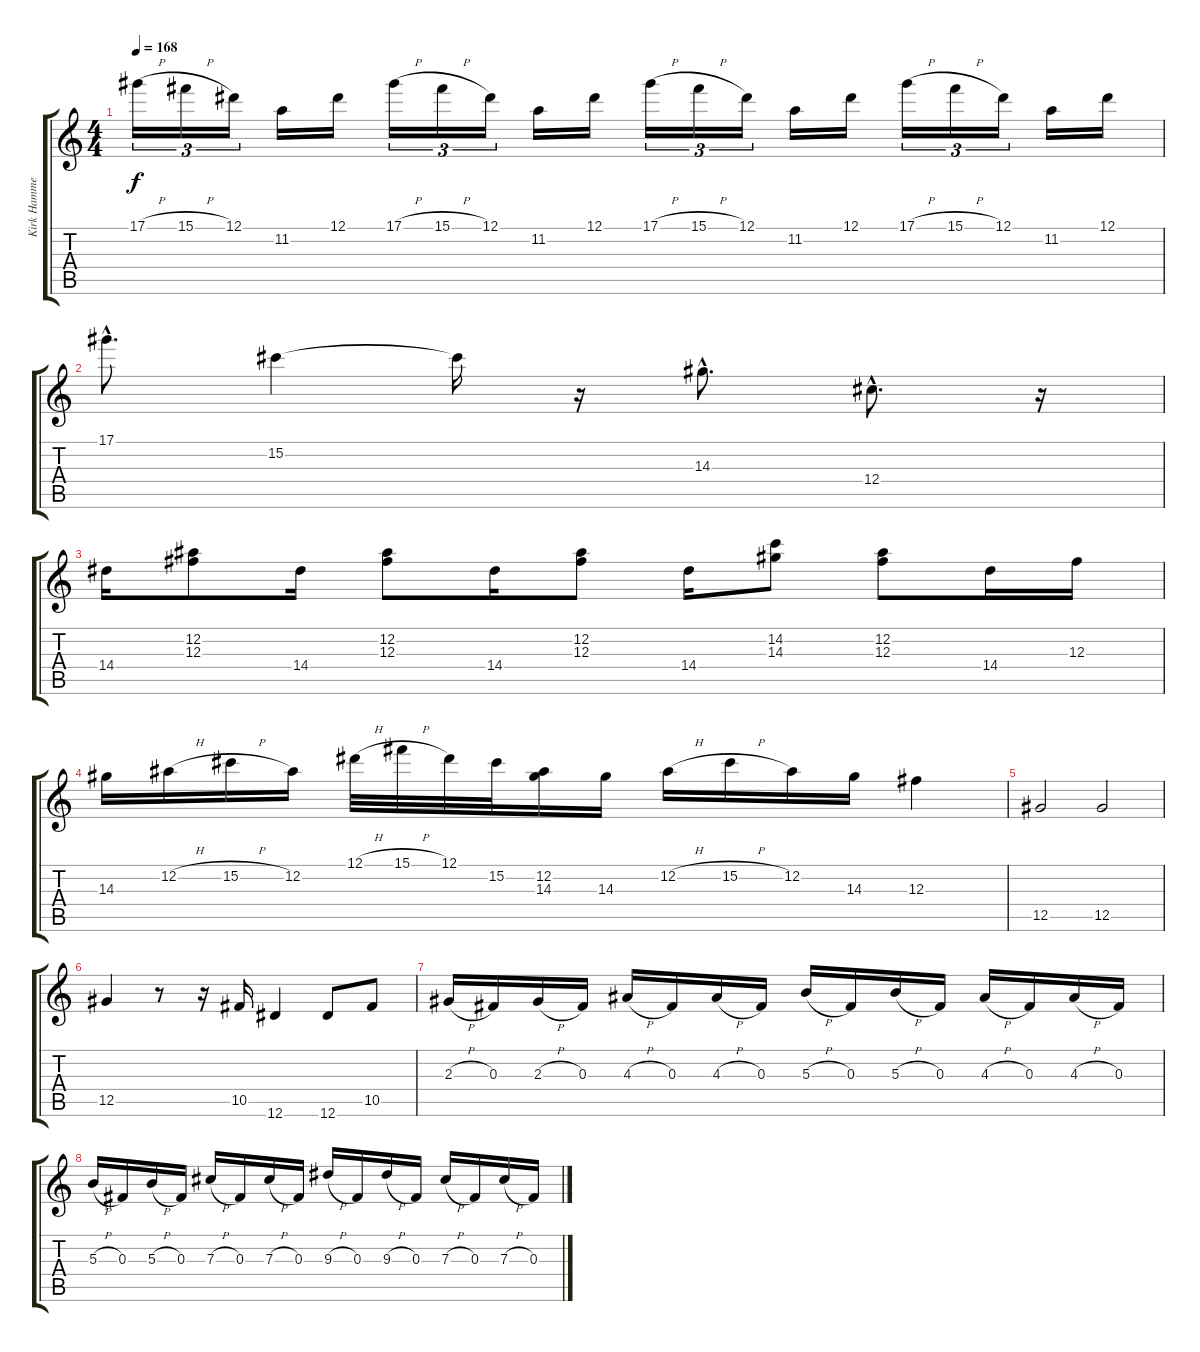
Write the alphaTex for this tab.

\track ("Kirk Hammett (Distortion Guitar)" "Kirk Hamme") {instrument overdrivenguitar}
\staff {score tabs}
\tuning (Eb4 Bb3 Gb3 Db3 Ab2 Eb2) {hide}
\ts (4 4)
\tempo 168
\clef g2
\ks c
17.1{h}.16{tu (3 2) dy f} 15.1{h}.16{tu (3 2)} 12.1.16{tu (3 2)} 11.2.16 12.1.16 17.1{h}.16{tu (3 2)} 15.1{h}.16{tu (3 2)} 12.1.16{tu (3 2)} 11.2.16 12.1.16 17.1{h}.16{tu (3 2)} 15.1{h}.16{tu (3 2)} 12.1.16{tu (3 2)} 11.2.16 12.1.16 17.1{h}.16{tu (3 2)} 15.1{h}.16{tu (3 2)} 12.1.16{tu (3 2)} 11.2.16 12.1.16 |
17.1{hac}.8{d} 15.2.4 15.2{t}.16 r.16 14.3{hac}.8{d} 12.4{hac}.8{d} r.16 |
14.4.16 (12.2 12.3).8 14.4.16 (12.2 12.3).8 14.4.16 (12.2 12.3).8 14.4.16 (14.2 14.3).8 (12.2 12.3).8 14.4.16 12.3.16 |
14.3.16 12.2{h}.16 15.2{h}.16 12.2.16 12.1{h}.32 15.1{h}.32 12.1.32 15.2.32 (12.2 14.3).16 14.3.16 12.2{h}.16 15.2{h}.16 12.2.16 14.3.16 12.3.4 |
12.5.2 12.5.2 |
12.5.4 r.8 r.16 10.5.16 12.6.4 12.6.8 10.5.8 |
2.3{h}.16 0.3.16 2.3{h}.16 0.3.16 4.3{h}.16 0.3.16 4.3{h}.16 0.3.16 5.3{h}.16 0.3.16 5.3{h}.16 0.3.16 4.3{h}.16 0.3.16 4.3{h}.16 0.3.16 |
5.3{h}.16 0.3.16 5.3{h}.16 0.3.16 7.3{h}.16 0.3.16 7.3{h}.16 0.3.16 9.3{h}.16 0.3.16 9.3{h}.16 0.3.16 7.3{h}.16 0.3.16 7.3{h}.16 0.3.16
